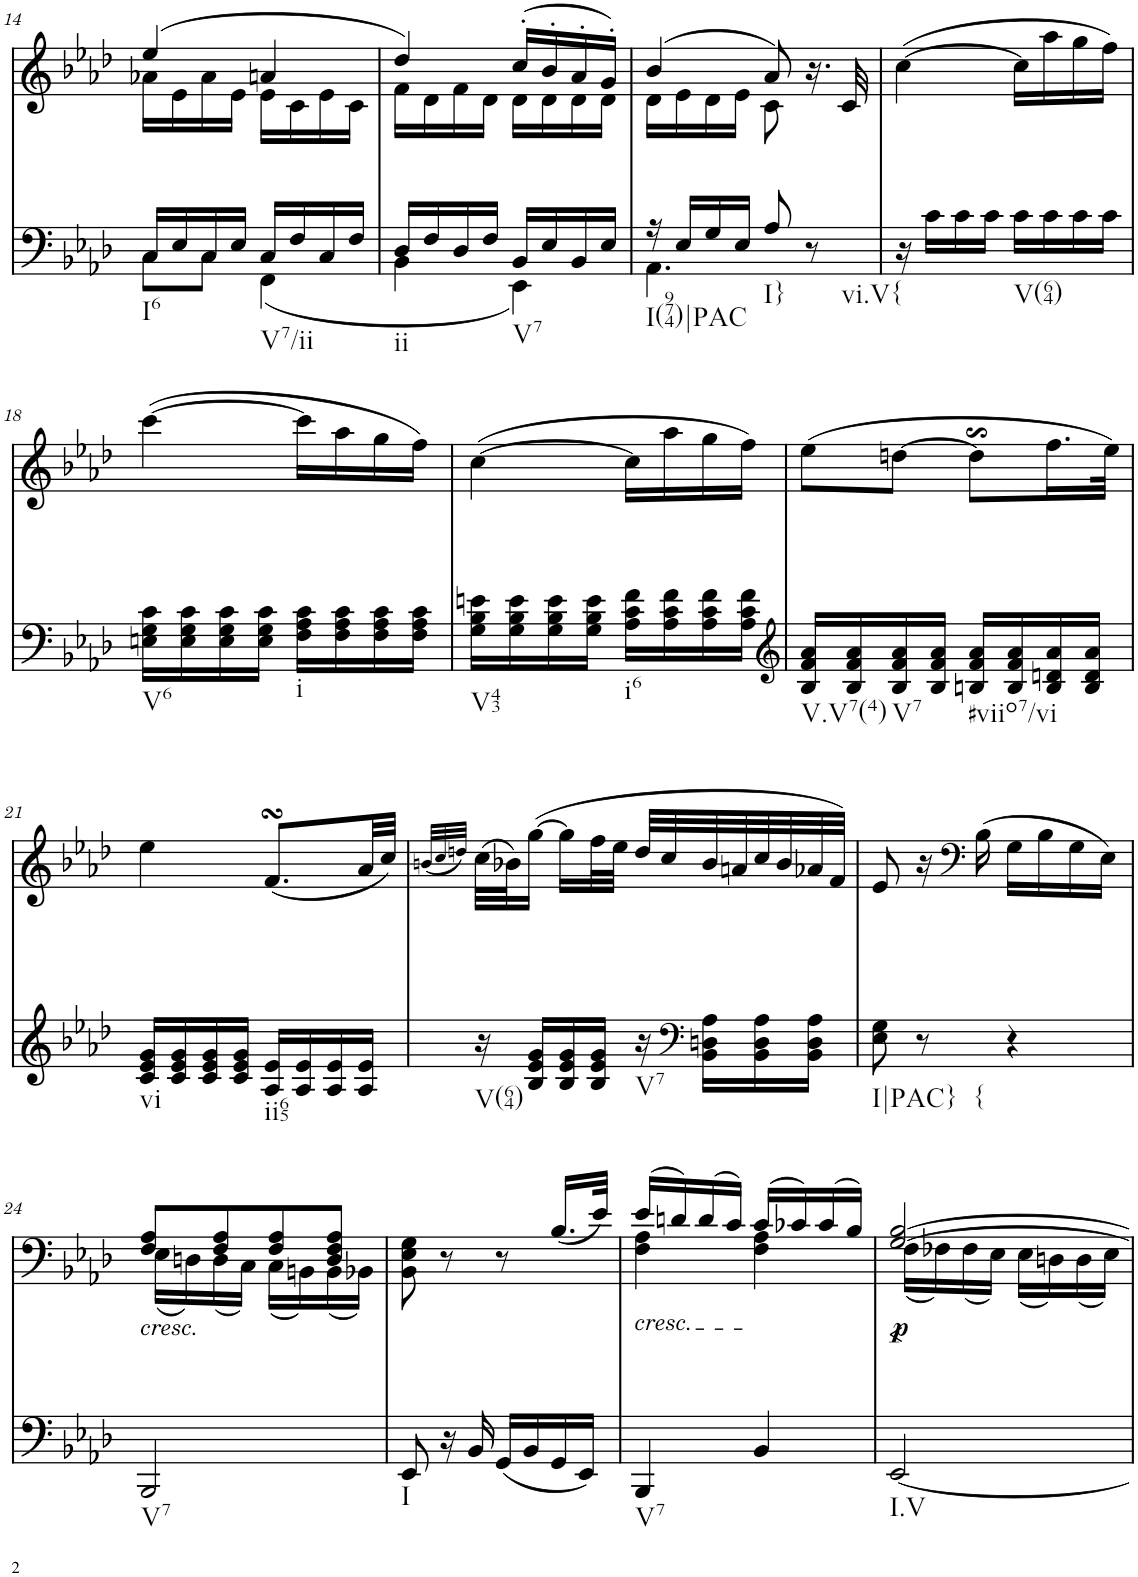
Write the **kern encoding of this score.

**kern	**kern	**text	**dynam
*part2	*part1	*part1	*part1
*staff2	*staff1	*staff1	*staff1
*I"piano	*I"piano	*	*
*I'Pno	*I'Pno	*	*
!!LO:PB:g=z
*clefF4	*clefG2	*	*
*k[b-e-a-d-]	*k[b-e-a-d-]	*	*
*A-:	*A-:	*	*
*M2/4	*M2/4	*	*
=14	=14	=14	=14
*^	*^	*	*
!LO:TX:b:t=I6	!	!	!	!	!
16C/LL	8C\L	(4ee-/	16a-X\LL	.	.
16E-/	.	.	16e-\	.	.
16C/	8C\J	.	16a-\	.	.
16E-/JJ	.	.	16e-\JJ	.	.
!LO:TX:b:t=V7/ii	!	!	!	!	!
16C/LL	(4FF\	4an/	16e-\LL	.	.
16F/	.	.	16c\	.	.
16C/	.	.	16e-\	.	.
16F/JJ	.	.	16c\JJ	.	.
=15	=15	=15	=15	=15	=15
!LO:TX:b:t=ii	!	!	!	!	!
16D-/LL	4BB-\	4dd-/)	16f\LL	.	.
16F/	.	.	16d-\	.	.
16D-/	.	.	16f\	.	.
16F/JJ	.	.	16d-\JJ	.	.
!LO:TX:b:t=V7	!	!	!	!	!
16BB-/LL	4EE-\)	(16cc'/LL	16d-\LL	.	.
16E-/	.	16b-'/	16d-\	.	.
16BB-/	.	16a-'/	16d-\	.	.
16E-/JJ	.	16g'/JJ)	16d-\JJ	.	.
=16	=16	=16	=16	=16	=16
!LO:TX:b:t=I(974)|PAC	!	!	!	!	!
16r	4.AA-\	(4b-/	16d-\LL	.	.
16E-/LL	.	.	16e-\	.	.
16G/	.	.	16d-\	.	.
16E-/JJ	.	.	16e-\JJ	.	.
!LO:TX:b:t=I}	!	!	!	!	!
8A-/	.	8a-/)	8c\	.	.
!LO:TX:b:t=vi.V{	!	!	!	!	!
8r	8ryy	16.r	8ryy	.	.
.	.	32c/	.	.	.
*v	*v	*	*	*	*
*	*v	*v	*	*
=17	=17	=17	=17
16r	([4cc\	.	.
16c\LL	.	.	.
16c\	.	.	.
16c\JJ	.	.	.
!LO:TX:b:t=V(64)	!	!	!
16c\LL	16cc\LL]	.	.
16c\	16aa-\	.	.
16c\	16gg\	.	.
16c\JJ	16ff\JJ)	.	.
!!LO:LB:g=z
=18	=18	=18	=18
!LO:TX:b:t=V6	!	!	!
16En\ 16G\ 16c\LL	([4ccc\	.	.
16E\ 16G\ 16c\	.	.	.
16E\ 16G\ 16c\	.	.	.
16E\ 16G\ 16c\JJ	.	.	.
!LO:TX:b:t=i	!	!	!
16F\ 16A-\ 16c\LL	16ccc\LL]	.	.
16F\ 16A-\ 16c\	16aa-\	.	.
16F\ 16A-\ 16c\	16gg\	.	.
16F\ 16A-\ 16c\JJ	16ff\JJ)	.	.
=19	=19	=19	=19
!LO:TX:b:t=V43	!	!	!
16G\ 16B-\ 16en\LL	([4cc\	.	.
16G\ 16B-\ 16e\	.	.	.
16G\ 16B-\ 16e\	.	.	.
16G\ 16B-\ 16e\JJ	.	.	.
!LO:TX:b:t=i6	!	!	!
16A-\ 16c\ 16f\LL	16cc\LL]	.	.
16A-\ 16c\ 16f\	16aa-\	.	.
16A-\ 16c\ 16f\	16gg\	.	.
16A-\ 16c\ 16f\JJ	16ff\JJ)	.	.
=20	=20	=20	=20
*clefG2	*	*	*
!LO:TX:b:t=V.V7(4)	!	!	!
16B-/ 16f/ 16a-/LL	(8ee-\L	.	.
16B-/ 16f/ 16a-/	.	.	.
!LO:TX:b:t=V7	!	!	!
16B-/ 16f/ 16a-/	[8ddn\J	.	.
16B-/ 16f/ 16a-/JJ	.	.	.
!LO:TX:b:t=#viio7/vi	!	!	!
16Bn/ 16f/ 16a-/LL	8dds$sS\L]	.	.
16B/ 16f/ 16a-/	.	.	.
16B/ 16dn/ 16a-/	16.ff\L	.	.
16B/ 16d/ 16a-/JJ	.	.	.
.	32ee-\JJk)	.	.
!!LO:LB:g=z
=21	=21	=21	=21
!LO:TX:b:t=vi	!	!	!
16c/ 16e-/ 16g/LL	4ee-\	.	.
16c/ 16e-/ 16g/	.	.	.
16c/ 16e-/ 16g/	.	.	.
16c/ 16e-/ 16g/JJ	.	.	.
!LO:TX:b:t=ii65	!	!	!
16A-/ 16e-/LL	(8.fsSSS/L	.	.
16A-/ 16e-/	.	.	.
16A-/ 16e-/	.	.	.
16A-/ 16e-/JJ	32a-/LL	.	.
.	32cc/JJJ)	.	.
=22	=22	=22	=22
.	(32qbn/LLL	.	.
.	32qcc/	.	.
.	32qddn/JJJ)	.	.
!LO:TX:b:t=V(64)	!	!	!
16r	(32cc\LLL	.	.
.	32b-X\J)	.	.
16B-/ 16e-/ 16g/LL	([16gg\JJ	.	.
16B-/ 16e-/ 16g/	16gg\LL]	.	.
16B-/ 16e-/ 16g/JJ	32ff\L	.	.
.	32ee-\JJJ	.	.
!LO:TX:b:t=V7	!	!	!
16r	32dd/LLL	.	.
.	32cc/	.	.
*clefF4	*	*	*
16BB-\ 16Dn\ 16A-\LL	32b-/	.	.
.	32an/	.	.
16BB-\ 16D\ 16A-\	32cc/	.	.
.	32b-/	.	.
16BB-\ 16D\ 16A-\JJ	32a-X/	.	.
.	32f/JJJ)	.	.
=23	=23	=23	=23
!LO:TX:b:t=I|PAC}	!	!	!
8E-\ 8G\	8e-/	.	.
!LO:TX:b:t={	!	!	!
8r	16r	.	.
*	*clefF4	*	*
.	(16B-\	.	.
4r	16G\LL	.	.
.	16B-\	.	.
.	16G\	.	.
.	16E-\JJ)	.	.
!!LO:LB:g=z
=24	=24	=24	=24
*	*^	*	*
!	!LO:TX:b:i:t=cresc.	!	!	!
!LO:TX:b:t=V7	!	!	!	!
!	!	!	!LO:LY:b	!
2BBB-/	8F/ 8A-/L	(16E-\LL	<	.
.	.	16Dn\)	.	.
.	8F/ 8A-/	(16D\	.	.
.	.	16C\JJ)	.	.
.	8F/ 8A-/	(16C\LL	.	.
.	.	16BBn\)	.	.
.	8D/ 8F/ 8A-/J	(16BB\	.	.
.	.	16BB-X\JJ)	.	.
=25	=25	=25	=25	=25
!LO:TX:b:t=I	!	!	!	!
*	*v	*v	*	*
8EE-/	8BB-\ 8E-\ 8G\	.	.
16r	8r	.	.
16BB-/	.	.	.
(16GG/LL	8r	.	.
16BB-/	.	.	.
16GG/	(16.B-/LL	.	.
16EE-/JJ)	.	.	.
.	32e-/JJk)	.	.
=26	=26	=26	=26
*	*^	*	*
!	!LO:TX:b:i:t=cresc.	!	!	!
!LO:TX:b:t=V7	!	!	!	!
4BBB-/	(16e-/LL	4F\ 4A-\	.	.
.	16dn/)	.	.	.
.	(16d/	.	.	.
.	16c/JJ)	.	.	.
4BB-/	(16c/LL	4F\ 4A-\	.	.
.	16c-X/)	.	.	.
.	(16c-/	.	.	.
.	16B-/JJ)	.	.	.
=27	=27	=27	=27	=27
!LO:TX:b:t=I.V	!	!	!	!
[2EE-/	[2G/ [2B-/	(16F\LL	.	.
!	!	!	!	!LO:DY:b
.	.	16F-X\)	.	p
.	.	(16F-\	.	.
.	.	16E-\JJ)	.	.
.	.	(16E-\LL	.	.
.	.	16Dn\)	.	.
.	.	(16D\	.	.
.	.	16E-\JJ)	.	.
*	*v	*v	*	*
=	=	=	=
*-	*-	*-	*-
